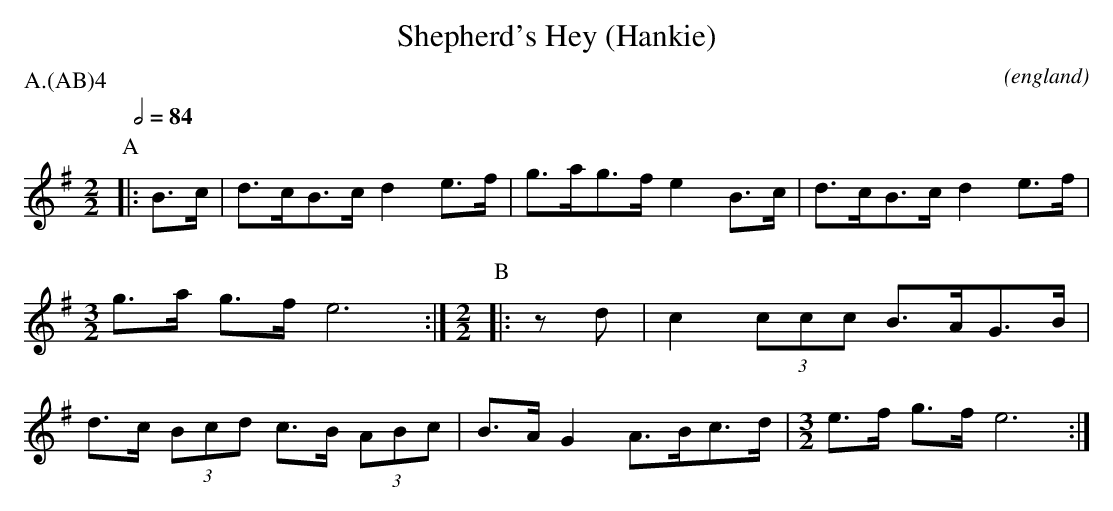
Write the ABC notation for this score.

X:1
T:Shepherd's Hey (Hankie)
O:england
M:2/2
C:
P:A.(AB)4
K:Em
Q:1/2=84
P:A
L:1/8
|: B>c | d>cB>c d2 e>f | g>ag>f e2 B>c | d>cB>c d2 e>f |\
M:3/2
L:1/8
g>a g>f e6 :|\
M:2/2
L:1/8
P:B
|: z d | c2 (3ccc B>AG>B | d>c (3Bcd c>B (3ABc | B>A G2 A>Bc>d |\
M:3/2
L:1/8
e>f g>f e6 :|
